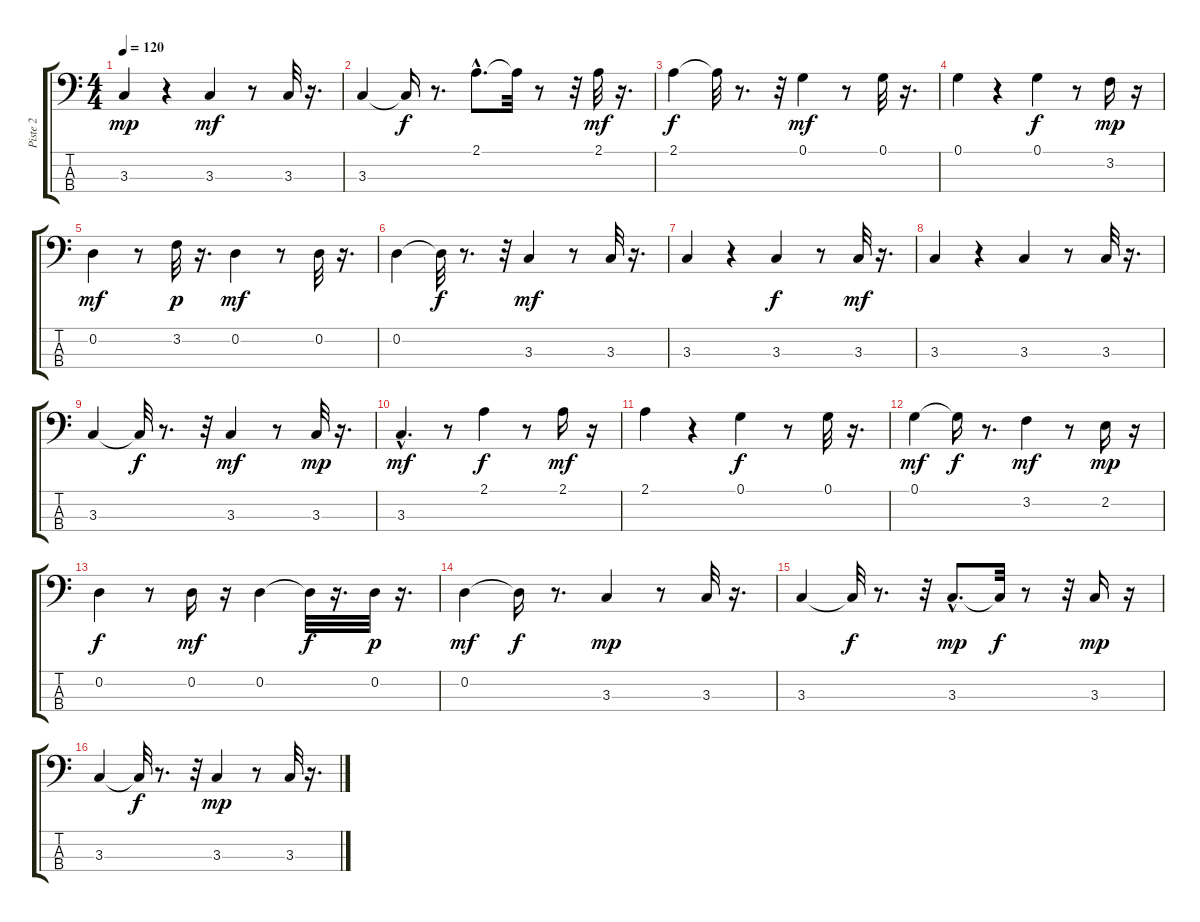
\track ("Piste 2" "Piste 2") {instrument electricbassfinger}
\staff {score tabs}
\tuning (G2 D2 A1 E1) {hide}
\ts (4 4)
\tempo 120
\clef f4
\ks c
3.3.4{dy mp} r.4 3.3.4{dy mf} r.8 3.3.32 r.16{d} |
3.3.4 3.3{t}.16{dy f} r.8{d} 2.1{hac}.8{d} 2.1{t}.32 r.8 r.32 2.1.32{dy mf} r.16{d} |
2.1.4{dy f} 2.1{t}.32 r.8{d} r.32 0.1.4{dy mf} r.8 0.1.32 r.16{d} |
0.1.4 r.4 0.1.4{dy f} r.8 3.2.16{dy mp} r.16 |
0.2.4{dy mf} r.8 3.2.32{dy p} r.16{d} 0.2.4{dy mf} r.8 0.2.32 r.16{d} |
0.2.4 0.2{t}.32{dy f} r.8{d} r.32 3.3.4{dy mf} r.8 3.3.32 r.16{d} |
3.3.4 r.4 3.3.4{dy f} r.8 3.3.32{dy mf} r.16{d} |
3.3.4 r.4 3.3.4 r.8 3.3.32 r.16{d} |
3.3.4 3.3{t}.32{dy f} r.8{d} r.32 3.3.4{dy mf} r.8 3.3.32{dy mp} r.16{d} |
3.3{hac}.4{d dy mf} r.8 2.1.4{dy f} r.8 2.1.16{dy mf} r.16 |
2.1.4 r.4 0.1.4{dy f} r.8 0.1.32 r.16{d} |
0.1.4{dy mf} 0.1{t}.16{dy f} r.8{d} 3.2.4{dy mf} r.8 2.2.16{dy mp} r.16 |
0.2.4{dy f} r.8 0.2.16{dy mf} r.16 0.2.4 0.2{t}.32{dy f} r.16{d} 0.2.32{dy p} r.16{d} |
0.2.4{dy mf} 0.2{t}.16{dy f} r.8{d} 3.3.4{dy mp} r.8 3.3.32 r.16{d} |
3.3.4 3.3{t}.32{dy f} r.8{d} r.32 3.3{hac}.8{d dy mp} 3.3{t}.32{dy f} r.8 r.32 3.3.16{dy mp} r.16 |
3.3.4 3.3{t}.32{dy f} r.8{d} r.32 3.3.4{dy mp} r.8 3.3.32 r.16{d}
